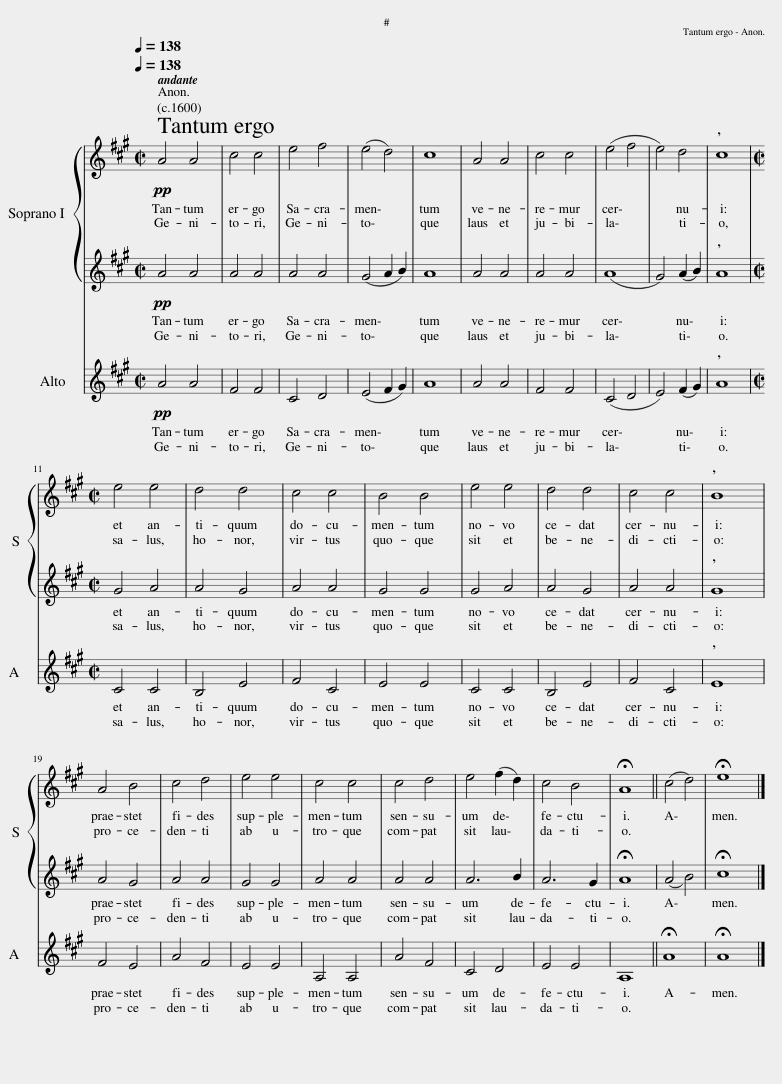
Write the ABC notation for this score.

X:1
%%score { 1 | 2 } 3
L:1/8
Q:1/4=138
M:2/2
I:linebreak $
K:A
V:1 treble
V:2 treble
V:3 treble
V:1
!pp! A4 A4 | c4 c4 | e4 f4 | (e4 d4) | c8 | %5
 A4 A4 | c4 c4 | (e4 f4 | e4) d4 | c8 |$ %10
[M:2/2] e4 e4 | d4 d4 | c4 c4 | B4 B4 | e4 e4 | %15
 d4 d4 | c4 c4 | B8 |$ A4 B4 | c4 d4 | %20
 e4 e4 | c4 c4 | c4 d4 | e4 (f2 d2) | c4 B4 | %25
 !fermata!A8 || (c4 d4) | !fermata!e8 |] %28
V:2
!pp! A4 A4 | A4 A4 | A4 A4 | (G4 A2 B2) | A8 | %5
 A4 A4 | A4 A4 | (A8 | G4) (A2 B2) | A8 |$ %10
[M:2/2] G4 A4 | A4 G4 | A4 A4 | G4 G4 | G4 A4 | %15
 A4 G4 | A4 A4 | G8 |$ A4 G4 | A4 A4 | %20
 G4 G4 | A4 A4 | A4 A4 | A6 B2 | A6 G2 | %25
 !fermata!A8 || (A4 B4) | !fermata!c8 |] %28
V:3
!pp! A4 A4 | F4 F4 | C4 D4 | (E4 F2 G2) | A8 | %5
 A4 A4 | F4 F4 | (C4 D4 | E4) (F2 G2) | A8 |$ %10
[M:2/2] C4 C4 | B,4 E4 | F4 C4 | E4 E4 | C4 C4 | %15
 B,4 E4 | F4 C4 | E8 |$ F4 E4 | A4 F4 | %20
 E4 E4 | A,4 A,4 | A4 F4 | C4 D4 | E4 E4 | %25
 A,8 || !fermata!A8 | !fermata!A8 |] %28
